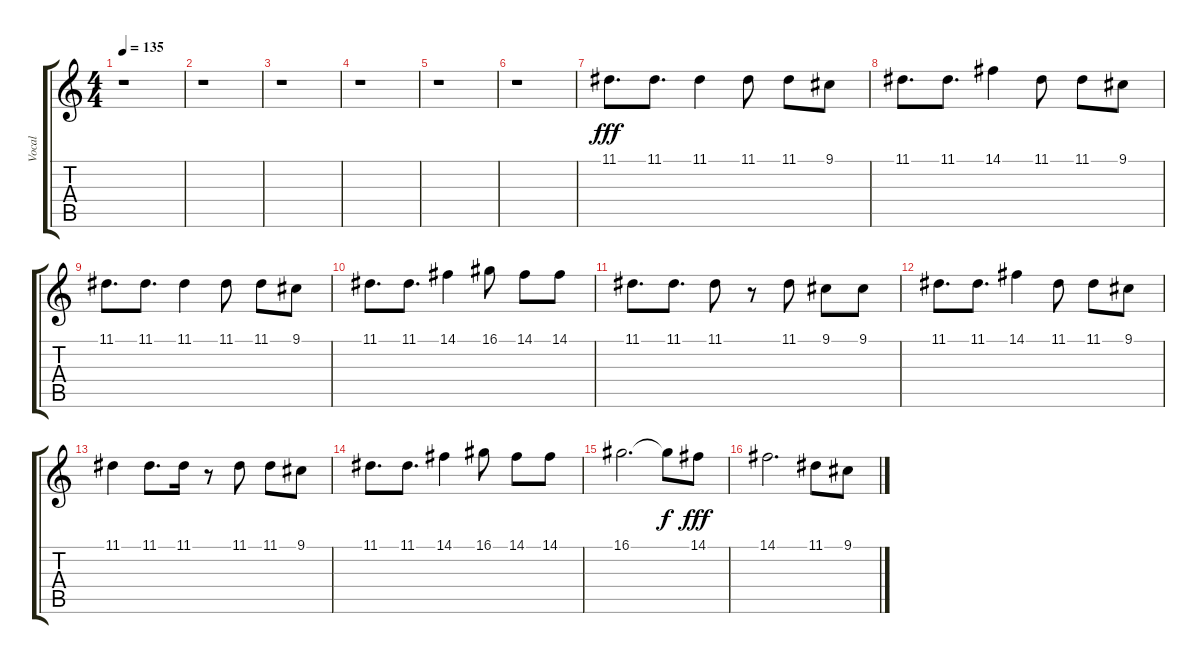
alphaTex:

\track ("Vocal" "Vocal") {instrument sopranosax}
\staff {score tabs}
\tuning (E4 B3 G3 D3 A2 E2) {hide}
\ts (4 4)
\tempo 135
\clef g2
\ks c
r.1{dy f} |
r.1 |
r.1 |
r.1 |
r.1 |
r.1 |
11.1.8{d dy fff} 11.1.8{d} 11.1.4 11.1.8 11.1.8 9.1.8 |
11.1.8{d} 11.1.8{d} 14.1.4 11.1.8 11.1.8 9.1.8 |
11.1.8{d} 11.1.8{d} 11.1.4 11.1.8 11.1.8 9.1.8 |
11.1.8{d} 11.1.8{d} 14.1.4 16.1.8 14.1.8 14.1.8 |
11.1.8{d} 11.1.8{d} 11.1.8 r.8 11.1.8 9.1.8 9.1.8 |
11.1.8{d} 11.1.8{d} 14.1.4 11.1.8 11.1.8 9.1.8 |
11.1.4 11.1.8{d} 11.1.16 r.8 11.1.8 11.1.8 9.1.8 |
11.1.8{d} 11.1.8{d} 14.1.4 16.1.8 14.1.8 14.1.8 |
16.1.2{d} 16.1{t}.8{dy f} 14.1.8{dy fff} |
14.1.2{d} 11.1.8 9.1.8
